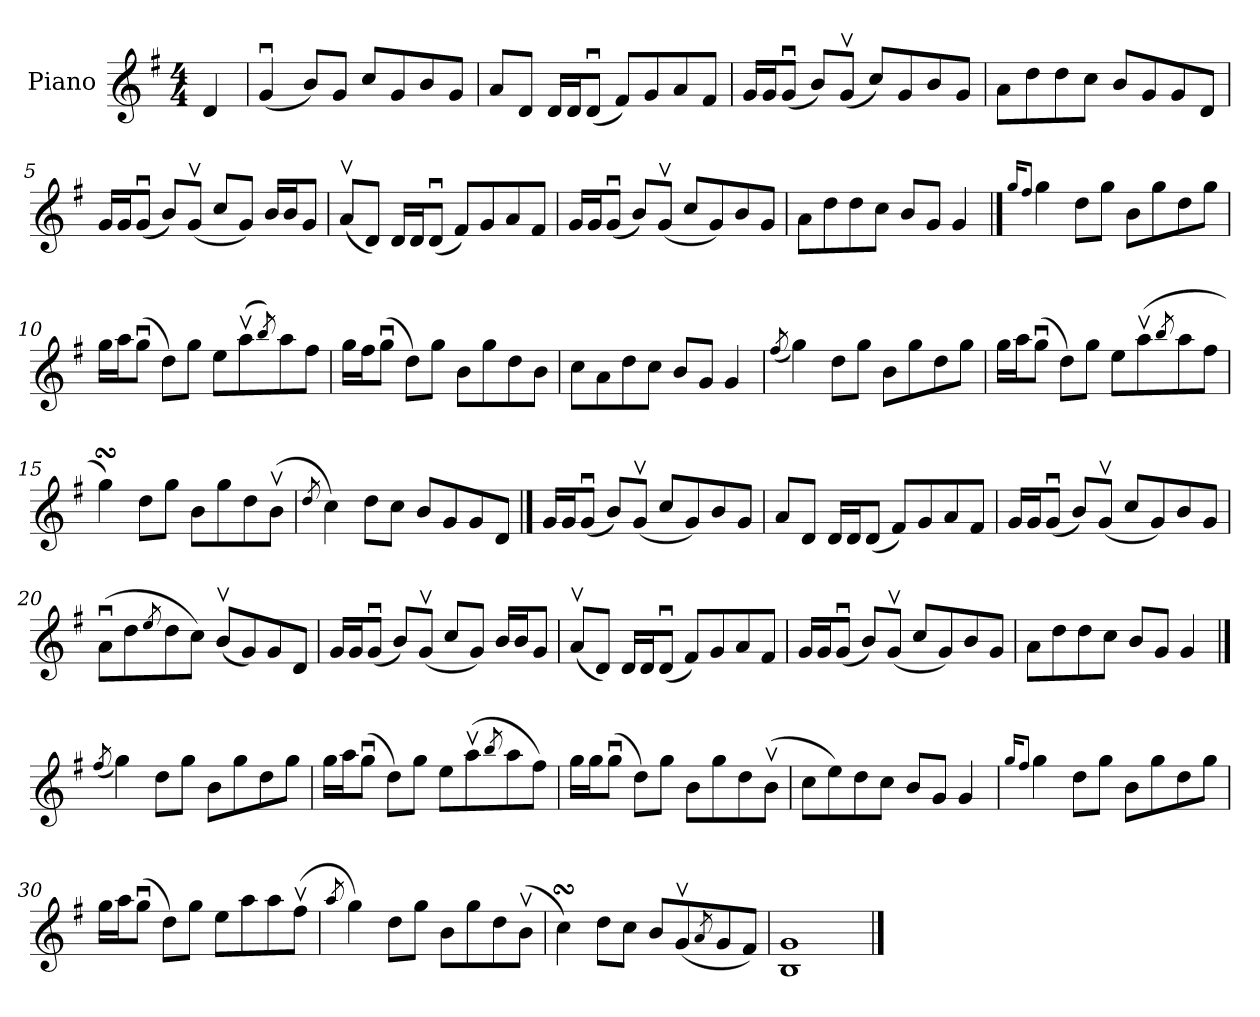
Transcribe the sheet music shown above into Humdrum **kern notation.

**kern
*part1
*staff1
*I"Piano
*I'Pno.
*clefG2
*k[f#]
*M4/4
=
4d/
=1
(<4gu/
8b/L)
8g/J
8cc/L
8g/
8b/
8g/J
=2
8a/L
8d/J
16d/LL
16d/J
(<8du/J
8f#/L)
8g/
8a/
8f#/J
=3
16g/LL
16g/J
(<8gu/J
8b/L)
(<8gv/J
8cc/L)
8g/
8b/
8g/J
=4
8a\L
8dd\
8dd\
8cc\J
8b/L
8g/
8g/
8d/J
!!LO:LB:g=z
=5
16g/LL
16g/J
(<8gu/J
8b/L)
(<8gv/J
8cc/L
8g/J)
16b/LL
16b/J
8g/J
=6
(<8av/L
8d/J)
16d/LL
16d/J
(<8du/J
8f#/L)
8g/
8a/
8f#/J
=7
16g/LL
16g/J
(<8gu/J
8b/L)
(<8gv/J
8cc/L
8g/)
8b/
8g/J
=8
8a\L
8dd\
8dd\
8cc\J
8b/L
8g/J
4g/
==9
16qgg/KL
8qff#/J
4gg\
8dd\L
8gg\J
8b\L
8gg\
8dd\
8gg\J
!!LO:LB:g=z
=10
16gg\LL
16aa\J
(>8ggu\J
8dd\L)
8gg\J
8ee\L
(>8aav\
8qbb/)
8aa\
8ff#\J
=11
16gg\LL
16ff#\J
(>8ggu\J
8dd\L)
8gg\J
8b\L
8gg\
8dd\
8b\J
=12
8cc\L
8a\
8dd\
8cc\J
8b/L
8g/J
4g/
=13
(<8qff#/
4gg\)
8dd\L
8gg\J
8b\L
8gg\
8dd\
8gg\J
!!LO:LB:g=z
=14
16gg\LL
16aa\J
(>8ggu\J
8dd\L)
8gg\J
8ee\L
(>8aav\
8qbb/
8aa\
8ff#\J
=15
4ggsSSs\)
8dd\L
8gg\J
8b\L
8gg\
8dd\
(>8bv\J
=16
8qdd/
4cc\)
8dd\L
8cc\J
8b/L
8g/
8g/
8d/J
==17
16g/LL
16g/J
(<8gu/J
8b/L)
(<8gv/J
8cc/L
8g/)
8b/
8g/J
=18
8a/L
8d/J
16d/LL
16d/J
(<8d/J
8f#/L)
8g/
8a/
8f#/J
!!LO:LB:g=z
=19
16g/LL
16g/J
(<8gu/J
8b/L)
(<8gv/J
8cc/L
8g/)
8b/
8g/J
=20
(>8au\L
8dd\
8qee/
8dd\
8cc\J)
(<8bv/L
8g/)
8g/
8d/J
=21
16g/LL
16g/J
(<8gu/J
8b/L)
(<8gv/J
8cc/L
8g/J)
16b/LL
16b/J
8g/J
=22
(<8av/L
8d/J)
16d/LL
16d/J
(<8du/J
8f#/L)
8g/
8a/
8f#/J
!!LO:LB:g=z
=23
16g/LL
16g/J
(<8gu/J
8b/L)
(<8gv/J
8cc/L
8g/)
8b/
8g/J
=24
8a\L
8dd\
8dd\
8cc\J
8b/L
8g/J
4g/
==25
(<8qff#/
4gg\)
8dd\L
8gg\J
8b\L
8gg\
8dd\
8gg\J
=26
16gg\LL
16aa\J
(>8ggu\J
8dd\L)
8gg\J
8ee\L
(>8aav\
8qbb/
8aa\
8ff#\J)
=27
16gg\LL
16gg\J
(>8ggu\J
8dd\L)
8gg\J
8b\L
8gg\
8dd\
(>8bv\J
!!LO:LB:g=z
=28
8cc\L
8ee\)
8dd\
8cc\J
8b/L
8g/J
4g/
=29
16qgg/KL
8qff#/J
4gg\
8dd\L
8gg\J
8b\L
8gg\
8dd\
8gg\J
=30
16gg\LL
16aa\J
(>8ggu\J
8dd\L)
8gg\J
8ee\L
8aa\
8aa\
(>8ff#v\J
=31
8qaa/
4gg\)
8dd\L
8gg\J
8b\L
8gg\
8dd\
(>8bv\J
=32
4ccsSSs\)
8dd\L
8cc\J
8b/L
(<8gv/
8qa/
8g/
8f#/J)
!!LO:LB:g=z
=33
1B 1g
==
*-
